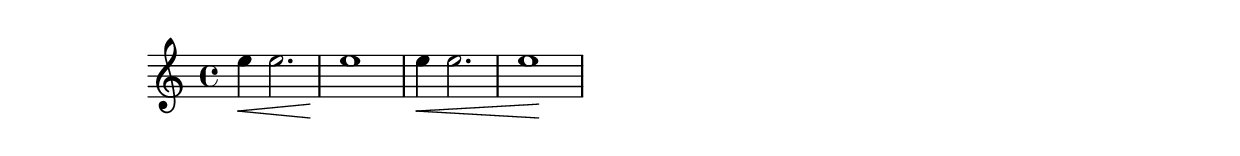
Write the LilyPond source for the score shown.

%% Do not edit this file; it is auto-generated from input/new
%% This file is in the public domain.
%% Note: this file works from version 2.12.0
\version "2.13.1"
\header {
%% Translation of GIT committish: 70f455b078620f842672c64c66d87a08158a24ac
  texidoces = "
Si la nota que da fin a un regulador cae sobre la primera parte de
un compás, el regulador se detiene en la línea divisoria
inmediatamente precedente.  Se puede controlar este comportamiento
sobreescribiendo la propiedad @code{'to-barline}.

"
  doctitlees = "Establecer el comportamiento de los reguladores en las barras de compás"
  
%% Translation of GIT committish: 6ce7f350682dfa99af97929be1dec6b9f1cbc01a
texidocde = "
Wenn die Note, an welcher eine Crescendo-Klammer endet, die erste Note
eines Taktes ist, wird die Klammer an der vorhergehenden Tatklinie
beendet.  Dieses Verhalten kann auch mit der Eigenschaft
@code{'to-barline} geändert werden:
"
  doctitlede = "Das Verhalten von Crescendo-Klammern an Taktlinien beeinflussen"

  lsrtags = "expressive-marks"
  texidoc = "If the note which ends a hairpin falls on a downbeat,
the hairpin stops at the bar line immediately preceding.  This behavior
can be controlled by overriding the @code{'to-barline} property.
"
  doctitle = "Setting hairpin behavior at bar lines"
} % begin verbatim


\relative c'' {
  e4\< e2.
  e1\!
  \override Hairpin #'to-barline = ##f
  e4\< e2.
  e1\!
}
